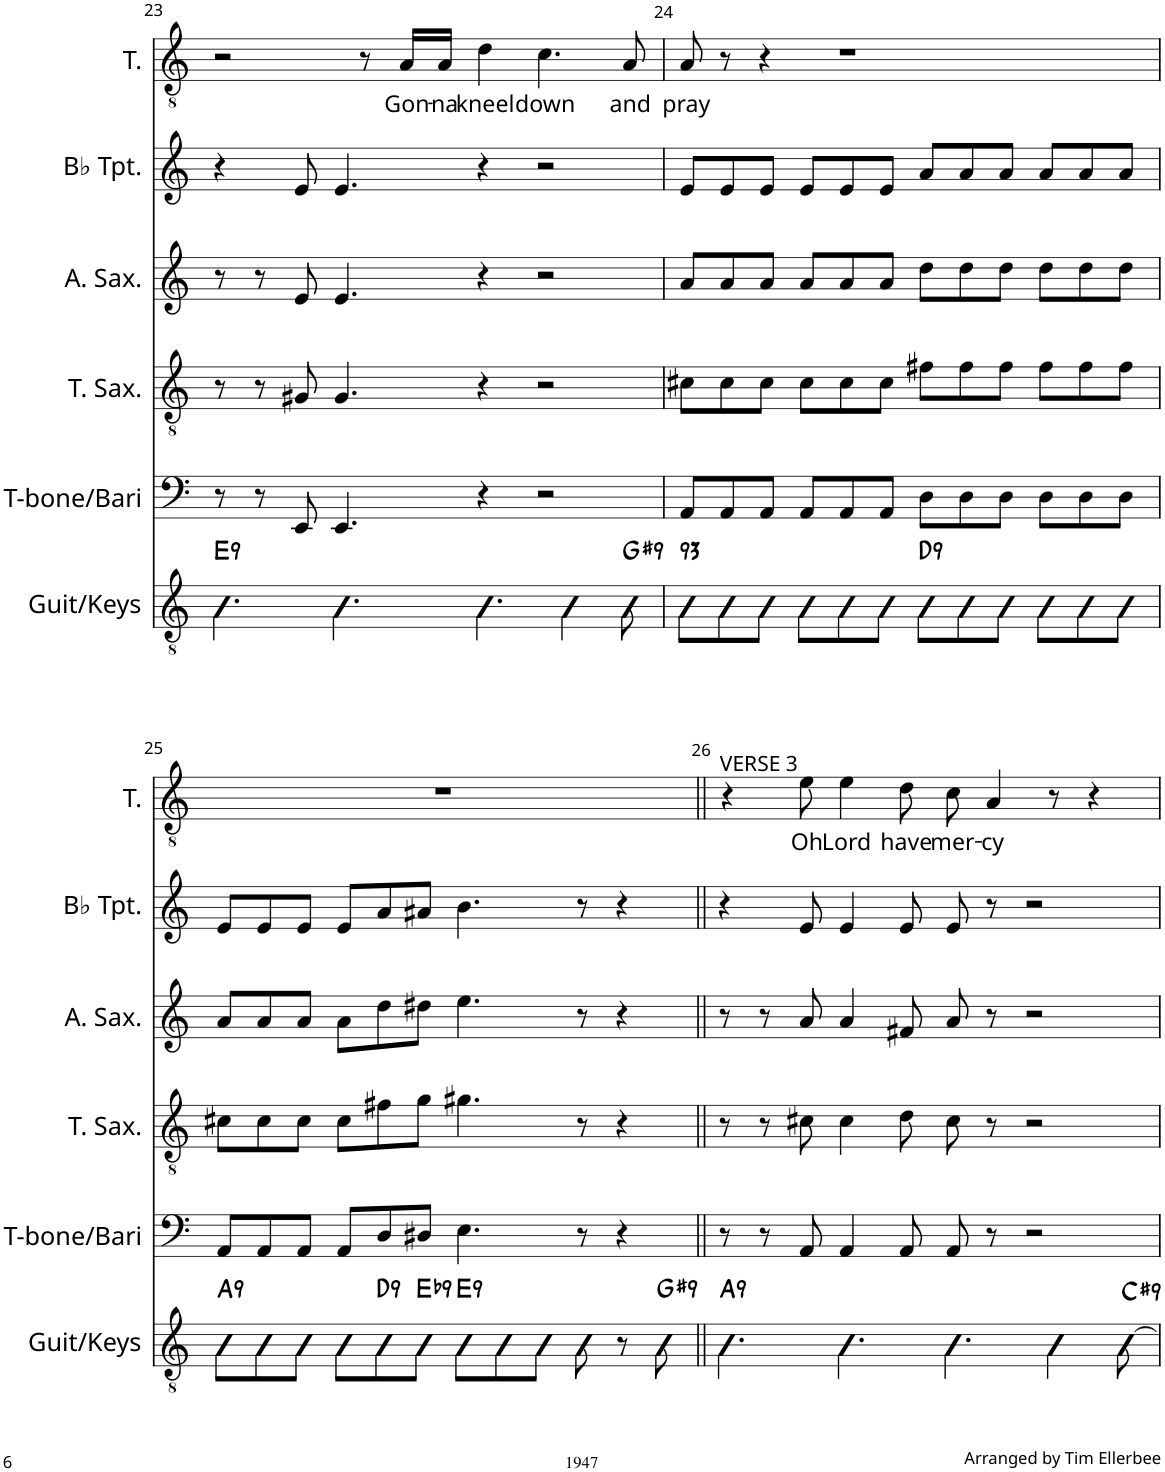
**kern	**harte	**kern	**kern	**kern	**kern	**kern	**text
*part6	*part6	*part5	*part4	*part3	*part2	*part1	*part1
*staff6	*	*staff5	*staff4	*staff3	*staff2	*staff1	*staff1
*I"Guit/Keys	*	*I"T-bone/Bari	*I"Tenor Saxophone	*I"Alto Saxophone	*I"Bb Trumpet	*I"Tenor	*
*I'Guit/Keys	*	*I'T-bone/Bari	*I'T. Sax.	*I'A. Sax.	*I'Bb Tpt.	*I'T.	*
!!LO:PB:g=z
*clefGv2	*	*clefF4	*clefGv2	*clefG2	*clefG2	*clefGv2	*
*	*	*ITrd12c21	*ITrd8c14	*ITrd5c9	*ITrd1c2	*ITrd1c2	*
*k[]	*	*k[]	*k[]	*k[]	*k[]	*k[]	*
*M12/8	*	*M12/8	*M12/8	*M12/8	*M12/8	*M12/8	*
=23	=23	=23	=23	=23	=23	=23	=23
!	!LO:H:kt=9	!	!	!	!	!	!
4.B\	E:9	8r	8r	8r	4r	2r	.
.	.	8r	8r	8r	.	.	.
.	.	8EE/	8G#X/	8e/	8e/	.	.
4.B\	.	4.EE/	4.G#/	4.e/	4.e/	.	.
.	.	.	.	.	.	8r	.
!	!	!	!	!	!	!	!LO:LY:b
.	.	.	.	.	.	16A/LL	Gon-
!	!	!	!	!	!	!	!LO:LY:b
.	.	.	.	.	.	16A/JJ	-na
!	!	!	!	!	!	!	!LO:LY:b
4.B\	.	4r	4r	4r	4r	4d\	kneel
!	!	!	!	!	!	!	!LO:LY:b
.	.	2r	2r	2r	2r	4.c\	down
4B\	.	.	.	.	.	.	.
!	!LO:H:kt=9	!	!	!	!	!	!LO:LY:b
8Bn\	G#:9	.	.	.	.	8A/	and
=24	=24	=24	=24	=24	=24	=24	=24
!	!LO:H:kt=93	!	!	!	!	!	!LO:LY:b
8B\L	N	8AA/L	8c#X\L	8a/L	8e/L	8A/	pray
8B\	.	8AA/	8c#\	8a/	8e/	8r	.
8B\J	.	8AA/J	8c#\J	8a/J	8e/J	4r	.
8B\L	.	8AA/L	8c#\L	8a/L	8e/L	.	.
8B\	.	8AA/	8c#\	8a/	8e/	1r	.
8B\J	.	8AA/J	8c#\J	8a/J	8e/J	.	.
!	!LO:H:kt=9	!	!	!	!	!	!
8B\L	D:9	8D\L	8f#X\L	8dd\L	8a/L	.	.
8B\	.	8D\	8f#\	8dd\	8a/	.	.
8B\J	.	8D\J	8f#\J	8dd\J	8a/J	.	.
8B\L	.	8D\L	8f#\L	8dd\L	8a/L	.	.
8B\	.	8D\	8f#\	8dd\	8a/	.	.
8B\J	.	8D\J	8f#\J	8dd\J	8a/J	.	.
!!LO:LB:g=z
=25	=25	=25	=25	=25	=25	=25	=25
!	!LO:H:kt=9	!	!	!	!	!	!
8B\L	A:9	8AA/L	8c#X\L	8a/L	8e/L	1.r	.
8B\	.	8AA/	8c#\	8a/	8e/	.	.
8B\J	.	8AA/J	8c#\J	8a/J	8e/J	.	.
8B\L	.	8AA/L	8c#\L	8a\L	8e/L	.	.
!	!LO:H:kt=9	!	!	!	!	!	!
8B\	D:9	8D/	8f#X\	8dd\	8a/	.	.
!	!LO:H:kt=9	!	!	!	!	!	!
8Bn\J	Eb:9	8D#X/J	8g\J	8dd#X\J	8a#X/J	.	.
!	!LO:H:kt=9	!	!	!	!	!	!
8B\L	E:9	4.E\	4.g#X\	4.ee\	4.b\	.	.
8B\	.	.	.	.	.	.	.
8B\J	.	.	.	.	.	.	.
8B\	.	8r	8r	8r	8r	.	.
8r	.	4r	4r	4r	4r	.	.
!	!LO:H:kt=9	!	!	!	!	!	!
8Bn\	G#:9	.	.	.	.	.	.
=26||	=26||	=26||	=26||	=26||	=26||	=26||	=26||
!	!LO:H:kt=9	!	!	!	!	!LO:TX:a:t=VERSE 3	!
4.B\	A:9	8r	8r	8r	4r	4r	.
.	.	8r	8r	8r	.	.	.
!	!	!	!	!	!	!	!LO:LY:b
.	.	8AA/	8c#X\	8a/	8e/	8e\	Oh
!	!	!	!	!	!	!	!LO:LY:b
4.B\	.	4AA/	4c#\	4a/	4e/	4e\	Lord
!	!	!	!	!	!	!	!LO:LY:b
.	.	8AA/	8d\	8f#X/	8e/	8d\	have
!	!	!	!	!	!	!	!LO:LY:b
4.B\	.	8AA/	8c#\	8a/	8e/	8c\	mer-
!	!	!	!	!	!	!	!LO:LY:b
.	.	8r	8r	8r	8r	4A/	-cy
.	.	2r	2r	2r	2r	.	.
4B\	.	.	.	.	.	8r	.
.	.	.	.	.	.	4r	.
!	!LO:H:kt=9	!	!	!	!	!	!
[8B\	C#:9	.	.	.	.	.	.
=	=	=	=	=	=	=	=
*-	*-	*-	*-	*-	*-	*-	*-
